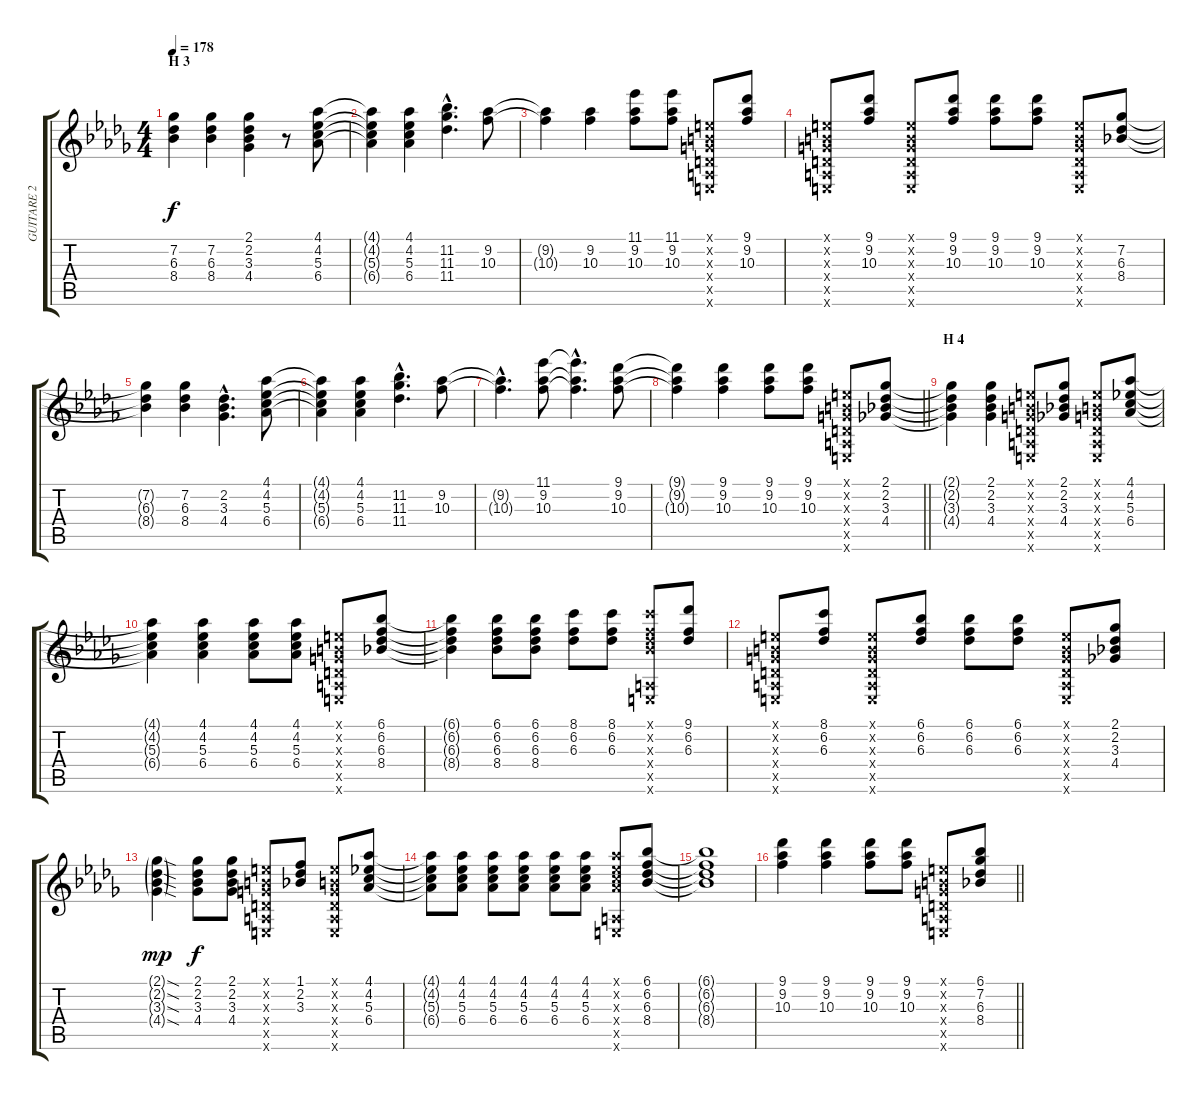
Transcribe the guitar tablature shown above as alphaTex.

\track ("GUITARE 2" "GUITARE 2") {instrument distortionguitar}
\staff {score tabs}
\tuning (E4 B3 G3 D3 A2 E2) {hide}
\ts (4 4)
\section ("" "H 3")
\tempo 178
\clef g2
\ks db
(7.2{t} 6.3{t} 8.4{t}).4{dy f} (7.2 6.3 8.4).4 (2.1 2.2 3.3 4.4).4 r.8 (4.1 4.2 5.3 6.4).8 |
(4.1{t} 4.2{t} 5.3{t} 6.4{t}).4 (4.1 4.2 5.3 6.4).4 (11.2{hac} 11.3{hac} 11.4{hac}).4{d} (9.2 10.3).8 |
(9.2{t} 10.3{t}).4 (9.2 10.3).4 (11.1 9.2 10.3).8 (11.1 9.2 10.3).8 (0.1{x} 0.2{x} 0.3{x} 0.4{x} 0.5{x} 0.6{x}).8 (9.1 9.2 10.3).8 |
(0.1{x} 0.2{x} 0.3{x} 0.4{x} 0.5{x} 0.6{x}).8 (9.1 9.2 10.3).8 (0.1{x} 0.2{x} 0.3{x} 0.4{x} 0.5{x} 0.6{x}).8 (9.1 9.2 10.3).8 (9.1 9.2 10.3).8 (9.1 9.2 10.3).8 (0.1{x} 0.2{x} 0.3{x} 0.4{x} 0.5{x} 0.6{x}).8 (7.2 6.3 8.4).8 |
(7.2{t} 6.3{t} 8.4{t}).4 (7.2 6.3 8.4).4 (2.2{hac} 3.3{hac} 4.4{hac}).4{d} (4.1 4.2 5.3 6.4).8 |
(4.1{t} 4.2{t} 5.3{t} 6.4{t}).4 (4.1 4.2 5.3 6.4).4 (11.2{hac} 11.3{hac} 11.4{hac}).4{d} (9.2 10.3).8 |
(9.2{hac t} 10.3{hac t}).4{d} (11.1 9.2 10.3).8 (11.1{hac t} 9.2{hac t} 10.3{hac t}).4{d} (9.1 9.2 10.3).8 |
\barLineRight lightlight
(9.1{t} 9.2{t} 10.3{t}).4 (9.1 9.2 10.3).4 (9.1 9.2 10.3).8 (9.1 9.2 10.3).8 (0.1{x} 0.2{x} 0.3{x} 0.4{x} 0.5{x} 0.6{x}).8 (2.1 2.2 3.3 4.4).8 |
\section ("" "H 4")
(2.1{t} 2.2{t} 3.3{t} 4.4{t}).4 (2.1 2.2 3.3 4.4).4 (0.1{x} 0.2{x} 0.3{x} 0.4{x} 0.5{x} 0.6{x}).8 (2.1 2.2 3.3 4.4).8 (0.1{x} 0.2{x} 0.3{x} 0.4{x} 0.5{x} 0.6{x}).8 (4.1 4.2 5.3 6.4).8 |
(4.1{t} 4.2{t} 5.3{t} 6.4{t}).4 (4.1 4.2 5.3 6.4).4 (4.1 4.2 5.3 6.4).8 (4.1 4.2 5.3 6.4).8 (0.1{x} 0.2{x} 0.3{x} 0.4{x} 0.5{x} 0.6{x}).8 (6.1 6.2 6.3 8.4).8 |
(6.1{t} 6.2{t} 6.3{t} 8.4{t}).4 (6.1 6.2 6.3 8.4).8 (6.1 6.2 6.3 8.4).8 (8.1 6.2 6.3).8 (8.1 6.2 6.3).8 (8.1{x} 6.2{x} 6.3{x} 8.4{x} 0.5{x} 0.6{x}).8 (9.1 6.2 6.3).8 |
(0.1{x} 0.2{x} 0.3{x} 0.4{x} 0.5{x} 0.6{x}).8 (8.1 6.2 6.3).8 (0.1{x} 0.2{x} 0.3{x} 0.4{x} 0.5{x} 0.6{x}).8 (6.1 6.2 6.3).8 (6.1 6.2 6.3).8 (6.1 6.2 6.3).8 (0.1{x} 0.2{x} 0.3{x} 0.4{x} 0.5{x} 0.6{x}).8 (2.1 2.2 3.3 4.4).8 |
(2.1{sod g} 2.2{sod g} 3.3{sod g} 4.4{sod g}).4{dy mp} (2.1 2.2 3.3 4.4).8{dy f} (2.1 2.2 3.3 4.4).8 (0.1{x} 0.2{x} 0.3{x} 0.4{x} 0.5{x} 0.6{x}).8 (1.1 2.2 3.3).8 (0.1{x} 0.2{x} 0.3{x} 0.4{x} 0.5{x} 0.6{x}).8 (4.1 4.2 5.3 6.4).8 |
(4.1{t} 4.2{t} 5.3{t} 6.4{t}).8 (4.1 4.2 5.3 6.4).8 (4.1 4.2 5.3 6.4).8 (4.1 4.2 5.3 6.4).8 (4.1 4.2 5.3 6.4).8 (4.1 4.2 5.3 6.4).8 (4.1{x} 4.2{x} 5.3{x} 6.4{x} 0.5{x} 0.6{x}).8 (6.1 6.2 6.3 8.4).8 |
(6.1{t} 6.2{t} 6.3{t} 8.4{t}).1 |
\barLineRight lightlight
(9.1 9.2 10.3).4 (9.1 9.2 10.3).4 (9.1 9.2 10.3).8 (9.1 9.2 10.3).8 (0.1{x} 0.2{x} 0.3{x} 0.4{x} 0.5{x} 0.6{x}).8 (6.1 7.2 6.3 8.4).8
